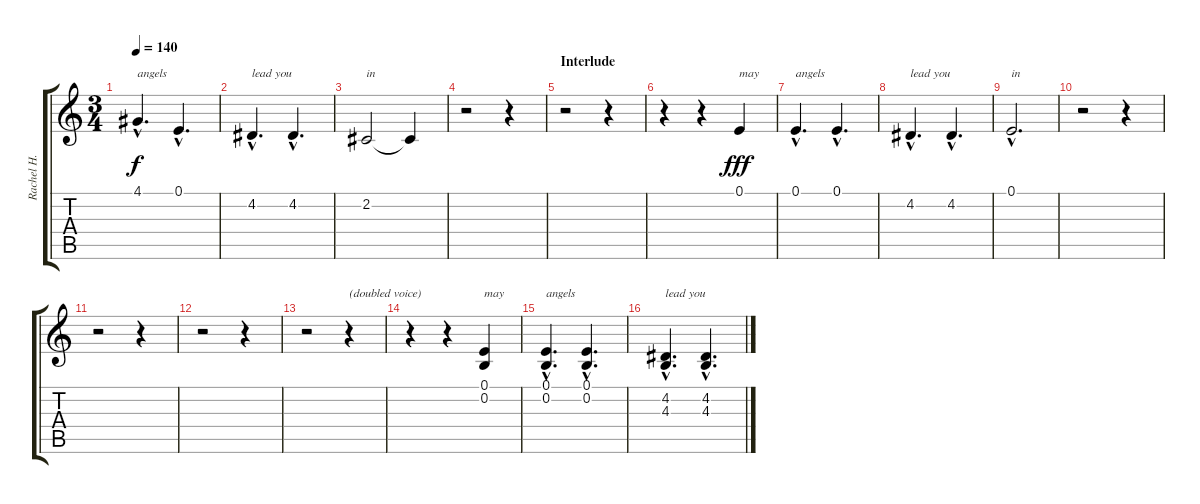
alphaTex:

\track ("Rachel H. - Voice II" "Rachel H. ") {instrument violin}
\staff {score tabs}
\tuning (E4 B3 G3 D3 A2 E2) {hide}
\ts (3 4)
\tempo 140
\clef g2
\ks c
4.1{hac}.4{d txt "angels" dy f} 0.1{hac}.4{d} |
4.2{hac}.4{d txt "lead you"} 4.2{hac}.4{d} |
2.2.2{txt "in"} 2.2{t}.4 |
r.2 r.4 |
\section ("" "Interlude")
r.2 r.4 |
r.4 r.4 0.1.4{txt "may" dy fff} |
0.1{hac}.4{d txt "angels"} 0.1{hac}.4{d} |
4.2{hac}.4{d txt "lead you"} 4.2{hac}.4{d} |
0.1{hac}.2{d txt "in"} |
r.2 r.4 |
r.2 r.4 |
r.2 r.4 |
r.2 r.4{txt "(doubled voice)"} |
r.4 r.4 (0.1 0.2).4{txt "may"} |
(0.1{hac} 0.2{hac}).4{d txt "angels"} (0.1{hac} 0.2{hac}).4{d} |
(4.2{hac} 4.3{hac}).4{d txt "lead you"} (4.2{hac} 4.3{hac}).4{d}
